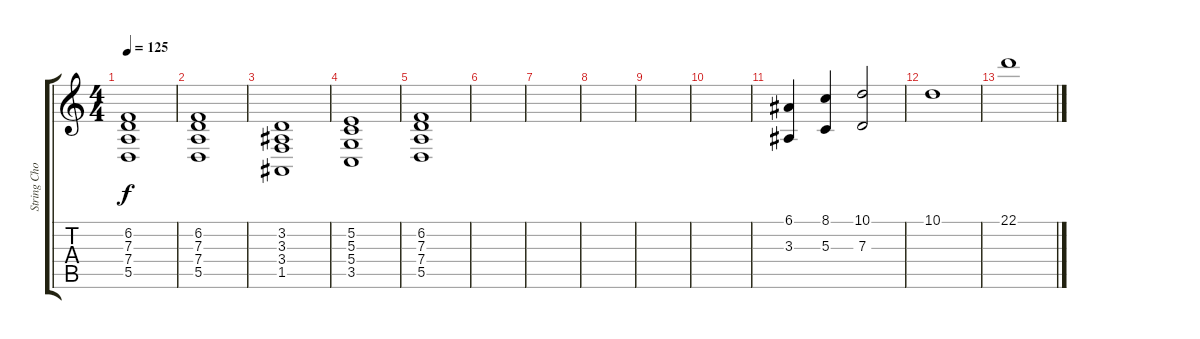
\track ("String Chords" "String Cho") {instrument stringensemble1}
\staff {score tabs}
\tuning (E4 B3 G3 D3 A2 E2) {hide}
\ts (4 4)
\tempo 125
\clef g2
\ks c
(6.2 7.3 7.4 5.5).1{dy f} |
(6.2 7.3 7.4 5.5).1 |
(3.2 3.3 3.4 1.5).1 |
(5.2 5.3 5.4 3.5).1 |
(6.2 7.3 7.4 5.5).1 |
|
|
|
|
|
(6.1 3.3).4 (8.1 5.3).4 (10.1 7.3).2 |
10.1.1 |
22.1.1
